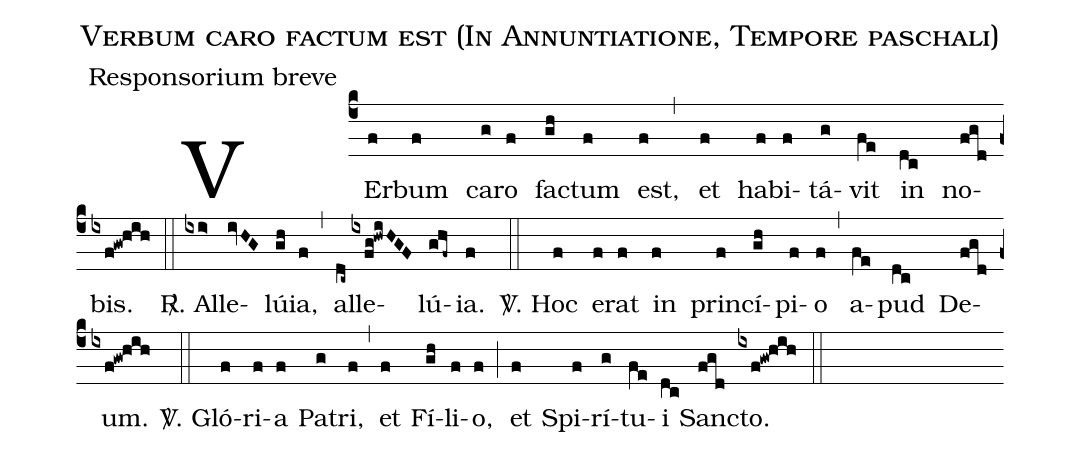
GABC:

name:Verbum caro factum est (In Annuntiatione, Tempore paschali);
office-part:Responsorium breve;
%%
(c4) VEr(f)bum(f) ca(g)ro(f) fac(gh)tum(f) est,(f) (,) et(f) ha(f)bi(f)tá(g)vit(fe) in(dc) no(fgd)bis.(ixf!gw@hih) (::)
<sp>R/</sp>. Al(ixi>)le(ivHG)lú(gh)ia,(f) (,) al(dc~)le(ixfg!hwiHGF)lú(ghf~)ia.(f) (::)
<sp>V/</sp>. Hoc(f) e(f)rat(f) in(f) prin(f)cí(gh)pi(f)o(f) (,) a(fe)pud(dc) De(fgd)um.(ixf!gw@hih) (::)
<sp>V/</sp>. Gló(f)ri(f)a(f) Pa(g)tri,(f) (,)
et(f) Fí(gh)li(f)o,(f) (;)
et(f) Spi(f)rí(g)tu(fe)i(dc) Sanc(fgd)to.(ixf!gw@hih) (::)
